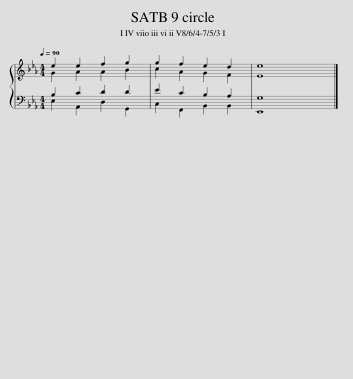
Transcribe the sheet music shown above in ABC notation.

X:1
%%score { ( 1 2 ) | ( 3 4 ) }
L:1/8
Q:1/4=90
M:4/4
I:linebreak $
K:Eb
V:1 treble
V:2 treble
V:3 bass
V:4 bass
V:1
 e2 e2 f2 g2 | g2 f2 e2 d2 | e8 |] %3
V:2
 G2 A2 A2 B2 | c2 A2 G2 F2 | E8 |] %3
V:3
 B,2 C2 D2 D2 | E2 C2 B,2 A,2 | G,8 |] %3
V:4
 E,2 A,,2 D,2 G,,2 | C,2 F,,2 B,,2 B,,2 | E,,8 |] %3
